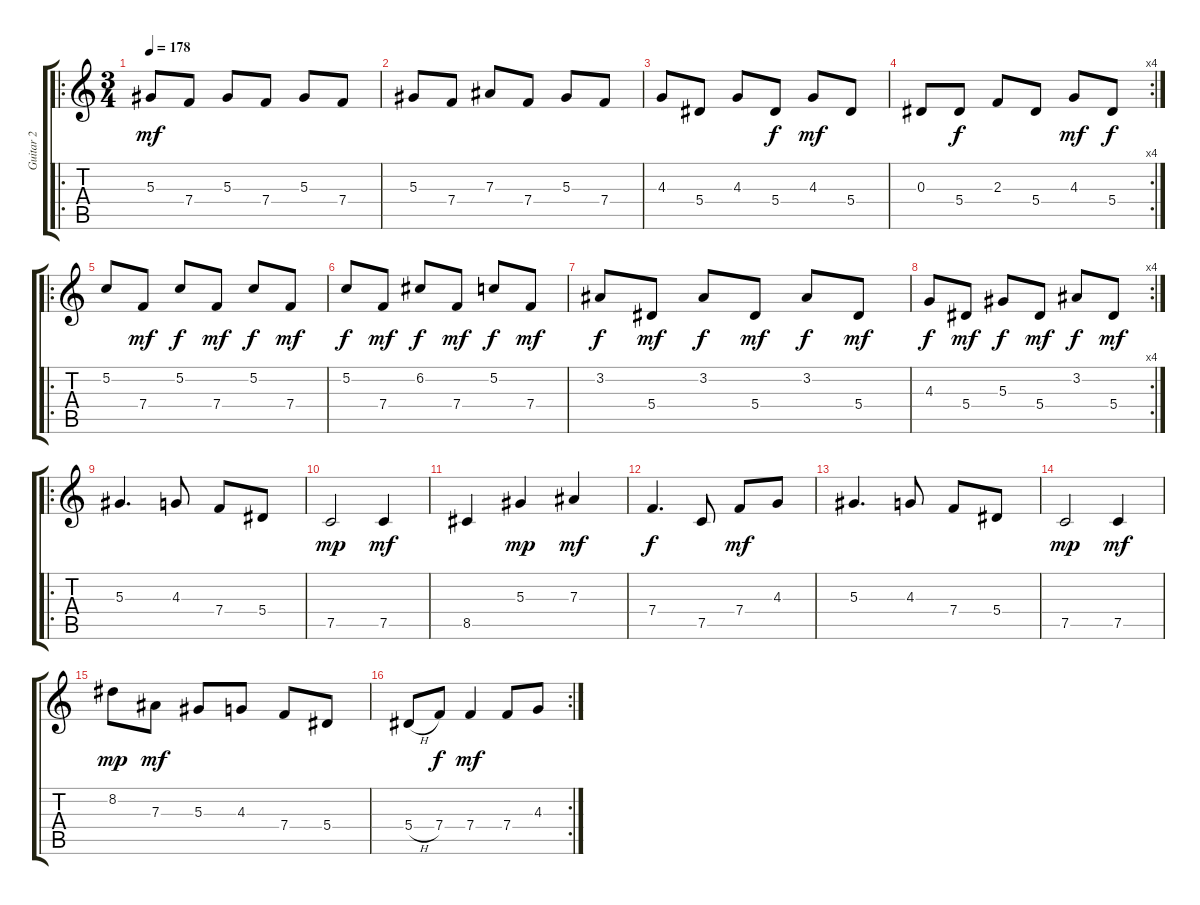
\track ("Guitar 2" "Guitar 2") {instrument distortionguitar}
\staff {score tabs}
\tuning (C4 G3 Eb3 Bb2 F2 C2) {hide}
\ro
\ts (3 4)
\tempo 178
\clef g2
\ks c
5.3.8{dy mf volume 14 balance 7 instrument acousticguitarsteel} 7.4.8 5.3.8 7.4.8 5.3.8 7.4.8 |
5.3.8 7.4.8 7.3.8 7.4.8 5.3.8 7.4.8 |
4.3.8 5.4.8 4.3.8 5.4.8{dy f} 4.3.8{dy mf} 5.4.8 |
\rc 4
0.3.8 5.4.8{dy f} 2.3.8 5.4.8 4.3.8{dy mf} 5.4.8{dy f} |
\ro
5.2.8{volume 14 balance 13 instrument acousticguitarsteel} 7.4.8{dy mf} 5.2.8{dy f} 7.4.8{dy mf} 5.2.8{dy f} 7.4.8{dy mf} |
5.2.8{dy f} 7.4.8{dy mf} 6.2.8{dy f} 7.4.8{dy mf} 5.2.8{dy f} 7.4.8{dy mf} |
3.2.8{dy f} 5.4.8{dy mf} 3.2.8{dy f} 5.4.8{dy mf} 3.2.8{dy f} 5.4.8{dy mf} |
\rc 4
4.3.8{dy f} 5.4.8{dy mf} 5.3.8{dy f} 5.4.8{dy mf} 3.2.8{dy f} 5.4.8{dy mf} |
\ro
5.3.4{d balance 3} 4.3.8 7.4.8 5.4.8 |
7.5.2{dy mp} 7.5.4{dy mf} |
8.5.4 5.3.4{dy mp} 7.3.4{dy mf} |
7.4.4{d dy f} 7.5.8 7.4.8{dy mf} 4.3.8 |
5.3.4{d} 4.3.8 7.4.8 5.4.8 |
7.5.2{dy mp} 7.5.4{dy mf} |
8.2.8{dy mp} 7.3.8{dy mf} 5.3.8 4.3.8 7.4.8 5.4.8 |
\rc 2
5.4{h}.8 7.4.8{dy f} 7.4.4{dy mf} 7.4.8 4.3.8
